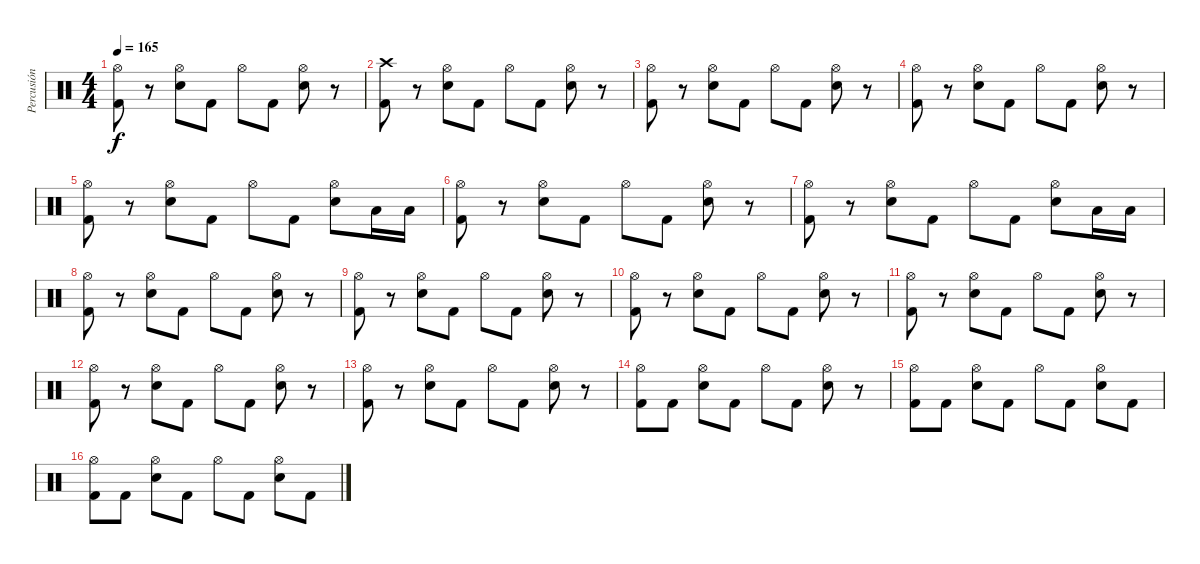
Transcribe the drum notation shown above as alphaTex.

\track ("Percusión" "Percusión") {instrument percussion}
\staff {score}
\articulation defaults
\ts (4 4)
\tempo 165
\clef neutral
\ks c
("Hi-Hat (open)" "Kick (hit) 2").8{dy f} r.8 ("Hi-Hat (open)" "Snare (hit) 2").8 "Kick (hit) 2".8 "Hi-Hat (open)".8 "Kick (hit) 2".8 ("Hi-Hat (open)" "Snare (hit) 2").8 r.8 |
("Crash high (hit)" "Kick (hit) 2").8 r.8 ("Hi-Hat (open)" "Snare (hit) 2").8 "Kick (hit) 2".8 "Hi-Hat (open)".8 "Kick (hit) 2".8 ("Hi-Hat (open)" "Snare (hit) 2").8 r.8 |
("Hi-Hat (open)" "Kick (hit) 2").8 r.8 ("Hi-Hat (open)" "Snare (hit) 2").8 "Kick (hit) 2".8 "Hi-Hat (open)".8 "Kick (hit) 2".8 ("Hi-Hat (open)" "Snare (hit) 2").8 r.8 |
("Hi-Hat (open)" "Kick (hit) 2").8 r.8 ("Hi-Hat (open)" "Snare (hit) 2").8 "Kick (hit) 2".8 "Hi-Hat (open)".8 "Kick (hit) 2".8 ("Hi-Hat (open)" "Snare (hit) 2").8 r.8 |
("Hi-Hat (open)" "Kick (hit) 2").8 r.8 ("Hi-Hat (open)" "Snare (hit) 2").8 "Kick (hit) 2".8 "Hi-Hat (open)".8 "Kick (hit) 2".8 ("Hi-Hat (open)" "Snare (hit) 2").8 "Low Tom (hit)".16 "Low Tom (hit)".16 |
("Hi-Hat (open)" "Kick (hit) 2").8 r.8 ("Hi-Hat (open)" "Snare (hit) 2").8 "Kick (hit) 2".8 "Hi-Hat (open)".8 "Kick (hit) 2".8 ("Hi-Hat (open)" "Snare (hit) 2").8 r.8 |
("Hi-Hat (open)" "Kick (hit) 2").8 r.8 ("Hi-Hat (open)" "Snare (hit) 2").8 "Kick (hit) 2".8 "Hi-Hat (open)".8 "Kick (hit) 2".8 ("Hi-Hat (open)" "Snare (hit) 2").8 "Low Tom (hit)".16 "Low Tom (hit)".16 |
("Hi-Hat (open)" "Kick (hit) 2").8 r.8 ("Hi-Hat (open)" "Snare (hit) 2").8 "Kick (hit) 2".8 "Hi-Hat (open)".8 "Kick (hit) 2".8 ("Hi-Hat (open)" "Snare (hit) 2").8 r.8 |
("Hi-Hat (open)" "Kick (hit) 2").8 r.8 ("Hi-Hat (open)" "Snare (hit) 2").8 "Kick (hit) 2".8 "Hi-Hat (open)".8 "Kick (hit) 2".8 ("Hi-Hat (open)" "Snare (hit) 2").8 r.8 |
("Hi-Hat (open)" "Kick (hit) 2").8 r.8 ("Hi-Hat (open)" "Snare (hit) 2").8 "Kick (hit) 2".8 "Hi-Hat (open)".8 "Kick (hit) 2".8 ("Hi-Hat (open)" "Snare (hit) 2").8 r.8 |
("Hi-Hat (open)" "Kick (hit) 2").8 r.8 ("Hi-Hat (open)" "Snare (hit) 2").8 "Kick (hit) 2".8 "Hi-Hat (open)".8 "Kick (hit) 2".8 ("Hi-Hat (open)" "Snare (hit) 2").8 r.8 |
("Hi-Hat (open)" "Kick (hit) 2").8 r.8 ("Hi-Hat (open)" "Snare (hit) 2").8 "Kick (hit) 2".8 "Hi-Hat (open)".8 "Kick (hit) 2".8 ("Hi-Hat (open)" "Snare (hit) 2").8 r.8 |
("Hi-Hat (open)" "Kick (hit) 2").8 r.8 ("Hi-Hat (open)" "Snare (hit) 2").8 "Kick (hit) 2".8 "Hi-Hat (open)".8 "Kick (hit) 2".8 ("Hi-Hat (open)" "Snare (hit) 2").8 r.8 |
("Hi-Hat (open)" "Kick (hit) 2").8 "Kick (hit) 2".8 ("Hi-Hat (open)" "Snare (hit) 2").8 "Kick (hit) 2".8 "Hi-Hat (open)".8 "Kick (hit) 2".8 ("Hi-Hat (open)" "Snare (hit) 2").8 r.8 |
("Hi-Hat (open)" "Kick (hit) 2").8 "Kick (hit) 2".8 ("Hi-Hat (open)" "Snare (hit) 2").8 "Kick (hit) 2".8 "Hi-Hat (open)".8 "Kick (hit) 2".8 ("Hi-Hat (open)" "Snare (hit) 2").8 "Kick (hit) 2".8 |
("Hi-Hat (open)" "Kick (hit) 2").8 "Kick (hit) 2".8 ("Hi-Hat (open)" "Snare (hit) 2").8 "Kick (hit) 2".8 "Hi-Hat (open)".8 "Kick (hit) 2".8 ("Hi-Hat (open)" "Snare (hit) 2").8 "Kick (hit) 2".8
